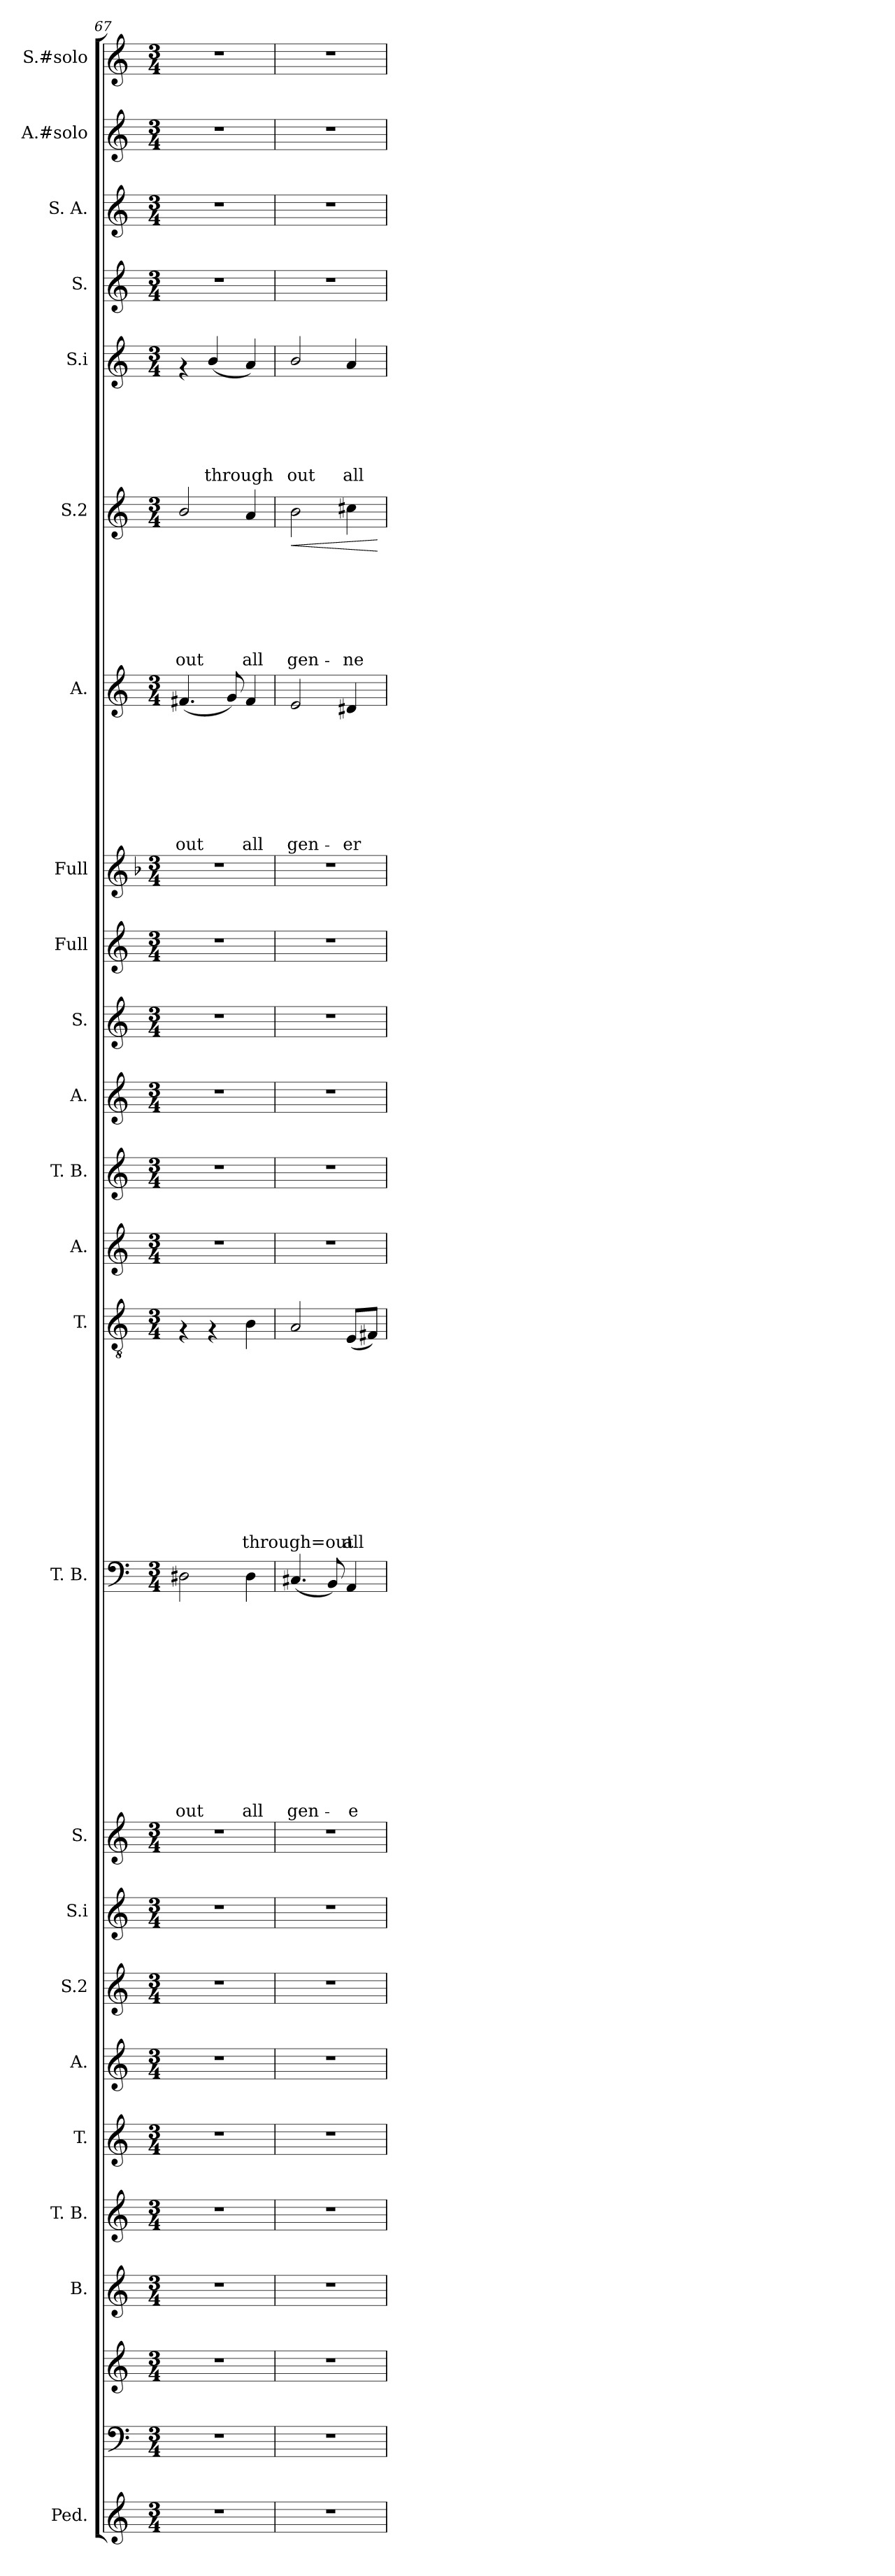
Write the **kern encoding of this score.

**kern	**kern	**kern	**kern	**kern	**kern	**kern	**kern	**kern	**kern	**kern	**text	**text	**text	**text	**text	**text	**text	**text	**text	**text	**text	**text	**text	**kern	**text	**text	**text	**text	**text	**text	**text	**text	**text	**text	**text	**text	**kern	**kern	**kern	**kern	**kern	**kern	**kern	**text	**text	**text	**text	**text	**text	**text	**text	**kern	**text	**text	**text	**text	**text	**text	**text	**dynam	**kern	**text	**text	**text	**text	**text	**text	**kern	**kern	**kern	**kern
*part25	*part24	*part23	*part22	*part21	*part20	*part19	*part18	*part17	*part16	*part15	*part15	*part15	*part15	*part15	*part15	*part15	*part15	*part15	*part15	*part15	*part15	*part15	*part15	*part14	*part14	*part14	*part14	*part14	*part14	*part14	*part14	*part14	*part14	*part14	*part14	*part14	*part13	*part12	*part11	*part10	*part9	*part8	*part7	*part7	*part7	*part7	*part7	*part7	*part7	*part7	*part7	*part6	*part6	*part6	*part6	*part6	*part6	*part6	*part6	*part6	*part5	*part5	*part5	*part5	*part5	*part5	*part5	*part4	*part3	*part2	*part1
*staff25	*staff24	*staff23	*staff22	*staff21	*staff20	*staff19	*staff18	*staff17	*staff16	*staff15	*staff15	*staff15	*staff15	*staff15	*staff15	*staff15	*staff15	*staff15	*staff15	*staff15	*staff15	*staff15	*staff15	*staff14	*staff14	*staff14	*staff14	*staff14	*staff14	*staff14	*staff14	*staff14	*staff14	*staff14	*staff14	*staff14	*staff13	*staff12	*staff11	*staff10	*staff9	*staff8	*staff7	*staff7	*staff7	*staff7	*staff7	*staff7	*staff7	*staff7	*staff7	*staff6	*staff6	*staff6	*staff6	*staff6	*staff6	*staff6	*staff6	*staff6	*staff5	*staff5	*staff5	*staff5	*staff5	*staff5	*staff5	*staff4	*staff3	*staff2	*staff1
*I"Ped.	*	*	*I"B.	*I"T. B.	*I"T.	*I"A.	*I"S.2	*I"S.i	*I"S.	*I"T. B.	*	*	*	*	*	*	*	*	*	*	*	*	*	*I"T.	*	*	*	*	*	*	*	*	*	*	*	*	*I"A.	*I"T. B.	*I"A.	*I"S.	*I"Full	*I"Full	*I"A.	*	*	*	*	*	*	*	*	*I"S.2	*	*	*	*	*	*	*	*	*I"S.i	*	*	*	*	*	*	*I"S.	*I"S. A.	*I"A.#solo	*I"S.#solo
*I'Ped.	*	*	*	*I'T. B.	*I'T.	*I'A.	*I'S.2	*I'S.i	*I'S.	*I'T. B.	*	*	*	*	*	*	*	*	*	*	*	*	*	*I'T.	*	*	*	*	*	*	*	*	*	*	*	*	*	*I'T. B.	*I'A.	*I'S.	*	*	*I'A.	*	*	*	*	*	*	*	*	*I'S.2	*	*	*	*	*	*	*	*	*I'S.i	*	*	*	*	*	*	*I'S.	*I'S. A.	*I'A.#solo	*I'S.#solo
!!LO:PB:g=z
*clefG2	*clefF4	*clefG2	*clefG2	*clefG2	*clefG2	*clefG2	*clefG2	*clefG2	*clefG2	*clefF4	*	*	*	*	*	*	*	*	*	*	*	*	*	*clefGv2	*	*	*	*	*	*	*	*	*	*	*	*	*clefG2	*clefG2	*clefG2	*clefG2	*clefG2	*clefG2	*clefG2	*	*	*	*	*	*	*	*	*clefG2	*	*	*	*	*	*	*	*	*clefG2	*	*	*	*	*	*	*clefG2	*clefG2	*clefG2	*clefG2
*	*	*	*	*	*	*	*	*	*	*	*	*	*	*	*	*	*	*	*	*	*	*	*	*	*	*	*	*	*	*	*	*	*	*	*	*	*	*	*	*	*	*ITrd3c5	*	*	*	*	*	*	*	*	*	*	*	*	*	*	*	*	*	*	*	*	*	*	*	*	*	*	*	*	*
*k[]	*k[]	*k[]	*k[]	*k[]	*k[]	*k[]	*k[]	*k[]	*k[]	*k[]	*	*	*	*	*	*	*	*	*	*	*	*	*	*k[]	*	*	*	*	*	*	*	*	*	*	*	*	*k[]	*k[]	*k[]	*k[]	*k[]	*k[]	*k[]	*	*	*	*	*	*	*	*	*k[]	*	*	*	*	*	*	*	*	*k[]	*	*	*	*	*	*	*k[]	*k[]	*k[]	*k[]
*C:	*C:	*C:	*C:	*C:	*C:	*C:	*C:	*C:	*C:	*C:	*	*	*	*	*	*	*	*	*	*	*	*	*	*C:	*	*	*	*	*	*	*	*	*	*	*	*	*C:	*C:	*C:	*C:	*C:	*C:	*C:	*	*	*	*	*	*	*	*	*C:	*	*	*	*	*	*	*	*	*C:	*	*	*	*	*	*	*C:	*C:	*C:	*C:
*M3/4	*M3/4	*M3/4	*M3/4	*M3/4	*M3/4	*M3/4	*M3/4	*M3/4	*M3/4	*M3/4	*	*	*	*	*	*	*	*	*	*	*	*	*	*M3/4	*	*	*	*	*	*	*	*	*	*	*	*	*M3/4	*M3/4	*M3/4	*M3/4	*M3/4	*M3/4	*M3/4	*	*	*	*	*	*	*	*	*M3/4	*	*	*	*	*	*	*	*	*M3/4	*	*	*	*	*	*	*M3/4	*M3/4	*M3/4	*M3/4
=67	=67	=67	=67	=67	=67	=67	=67	=67	=67	=67	=67	=67	=67	=67	=67	=67	=67	=67	=67	=67	=67	=67	=67	=67	=67	=67	=67	=67	=67	=67	=67	=67	=67	=67	=67	=67	=67	=67	=67	=67	=67	=67	=67	=67	=67	=67	=67	=67	=67	=67	=67	=67	=67	=67	=67	=67	=67	=67	=67	=67	=67	=67	=67	=67	=67	=67	=67	=67	=67	=67	=67
!	!	!	!	!	!	!	!	!	!	!	!	!	!	!	!	!	!	!	!	!	!	!	!LO:LY:b	!	!	!	!	!	!	!	!	!	!	!	!	!	!	!	!	!	!	!	!	!	!	!	!	!	!	!	!LO:LY:b	!	!	!	!	!	!	!	!LO:LY:b	!	!	!	!	!	!	!	!	!	!	!	!
2.r	2.r	2.r	2.r	2.r	2.r	2.r	2.r	2.r	2.r	2D#X\	.	.	.	.	.	.	.	.	.	.	.	.	-out	4rF	.	.	.	.	.	.	.	.	.	.	.	.	2.r	2.r	2.r	2.r	2.r	2.r	(<4.f#X/	.	.	.	.	.	.	.	-out	2b/	.	.	.	.	.	.	-out	.	4rf	.	.	.	.	.	.	2.r	2.r	2.r	2.r
!	!	!	!	!	!	!	!	!	!	!	!	!	!	!	!	!	!	!	!	!	!	!	!	!	!	!	!	!	!	!	!	!	!	!	!	!	!	!	!	!	!	!	!	!	!	!	!	!	!	!	!	!	!	!	!	!	!	!	!	!	!	!	!	!	!	!	!LO:LY:b	!	!	!	!
.	.	.	.	.	.	.	.	.	.	.	.	.	.	.	.	.	.	.	.	.	.	.	.	4rF	.	.	.	.	.	.	.	.	.	.	.	.	.	.	.	.	.	.	.	.	.	.	.	.	.	.	.	.	.	.	.	.	.	.	.	.	(<4b/	.	.	.	.	.	through	.	.	.	.
.	.	.	.	.	.	.	.	.	.	.	.	.	.	.	.	.	.	.	.	.	.	.	.	.	.	.	.	.	.	.	.	.	.	.	.	.	.	.	.	.	.	.	8g/)	.	.	.	.	.	.	.	.	.	.	.	.	.	.	.	.	.	.	.	.	.	.	.	.	.	.	.	.
!	!	!	!	!	!	!	!	!	!	!	!	!	!	!	!	!	!	!	!	!	!	!	!LO:LY:b	!	!	!	!	!	!	!	!	!	!	!	!	!LO:LY:b	!	!	!	!	!	!	!	!	!	!	!	!	!	!	!LO:LY:b	!	!	!	!	!	!	!	!LO:LY:b	!	!	!	!	!	!	!	!	!	!	!	!
.	.	.	.	.	.	.	.	.	.	4D#\	.	.	.	.	.	.	.	.	.	.	.	.	all	4B\	.	.	.	.	.	.	.	.	.	.	.	through=out	.	.	.	.	.	.	4f#/	.	.	.	.	.	.	.	all	4a/	.	.	.	.	.	.	all	.	4a/)	.	.	.	.	.	.	.	.	.	.
=68	=68	=68	=68	=68	=68	=68	=68	=68	=68	=68	=68	=68	=68	=68	=68	=68	=68	=68	=68	=68	=68	=68	=68	=68	=68	=68	=68	=68	=68	=68	=68	=68	=68	=68	=68	=68	=68	=68	=68	=68	=68	=68	=68	=68	=68	=68	=68	=68	=68	=68	=68	=68	=68	=68	=68	=68	=68	=68	=68	=68	=68	=68	=68	=68	=68	=68	=68	=68	=68	=68	=68
!	!	!	!	!	!	!	!	!	!	!	!	!	!	!	!	!	!	!	!	!	!	!	!LO:LY:b	!	!	!	!	!	!	!	!	!	!	!	!	!	!	!	!	!	!	!	!	!	!	!	!	!	!	!	!LO:LY:b	!	!	!	!	!	!	!	!LO:LY:b	!LO:HP:b	!	!	!	!	!	!	!LO:LY:b	!	!	!	!
2.r	2.r	2.r	2.r	2.r	2.r	2.r	2.r	2.r	2.r	(<4.C#X/	.	.	.	.	.	.	.	.	.	.	.	.	gen-	2A/	.	.	.	.	.	.	.	.	.	.	.	.	2.r	2.r	2.r	2.r	2.r	2.r	2e/	.	.	.	.	.	.	.	gen-	2b\	.	.	.	.	.	.	gen-	<	2b/	.	.	.	.	.	out	2.r	2.r	2.r	2.r
.	.	.	.	.	.	.	.	.	.	8BB/)	.	.	.	.	.	.	.	.	.	.	.	.	.	.	.	.	.	.	.	.	.	.	.	.	.	.	.	.	.	.	.	.	.	.	.	.	.	.	.	.	.	.	.	.	.	.	.	.	.	.	.	.	.	.	.	.	.	.	.	.	.
!	!	!	!	!	!	!	!	!	!	!	!	!	!	!	!	!	!	!	!	!	!	!	!LO:LY:b	!	!	!	!	!	!	!	!	!	!	!	!	!LO:LY:b	!	!	!	!	!	!	!	!	!	!	!	!	!	!	!LO:LY:b	!	!	!	!	!	!	!	!LO:LY:b	!	!	!	!	!	!	!	!LO:LY:b	!	!	!	!
.	.	.	.	.	.	.	.	.	.	4AA/	.	.	.	.	.	.	.	.	.	.	.	.	-e-	(<8E/L	.	.	.	.	.	.	.	.	.	.	.	all	.	.	.	.	.	.	4d#X/	.	.	.	.	.	.	.	-er-	4cc#X\	.	.	.	.	.	.	-ne-	.	4a/	.	.	.	.	.	all	.	.	.	.
.	.	.	.	.	.	.	.	.	.	.	.	.	.	.	.	.	.	.	.	.	.	.	.	8F#X/J)	.	.	.	.	.	.	.	.	.	.	.	.	.	.	.	.	.	.	.	.	.	.	.	.	.	.	.	.	.	.	.	.	.	.	.	.	.	.	.	.	.	.	.	.	.	.	.
.	.	.	.	.	.	.	.	.	.	.	.	.	.	.	.	.	.	.	.	.	.	.	.	.	.	.	.	.	.	.	.	.	.	.	.	.	.	.	.	.	.	.	.	.	.	.	.	.	.	.	.	.	.	.	.	.	.	.	.	[	.	.	.	.	.	.	.	.	.	.	.
=	=	=	=	=	=	=	=	=	=	=	=	=	=	=	=	=	=	=	=	=	=	=	=	=	=	=	=	=	=	=	=	=	=	=	=	=	=	=	=	=	=	=	=	=	=	=	=	=	=	=	=	=	=	=	=	=	=	=	=	=	=	=	=	=	=	=	=	=	=	=	=
*-	*-	*-	*-	*-	*-	*-	*-	*-	*-	*-	*-	*-	*-	*-	*-	*-	*-	*-	*-	*-	*-	*-	*-	*-	*-	*-	*-	*-	*-	*-	*-	*-	*-	*-	*-	*-	*-	*-	*-	*-	*-	*-	*-	*-	*-	*-	*-	*-	*-	*-	*-	*-	*-	*-	*-	*-	*-	*-	*-	*-	*-	*-	*-	*-	*-	*-	*-	*-	*-	*-	*-
